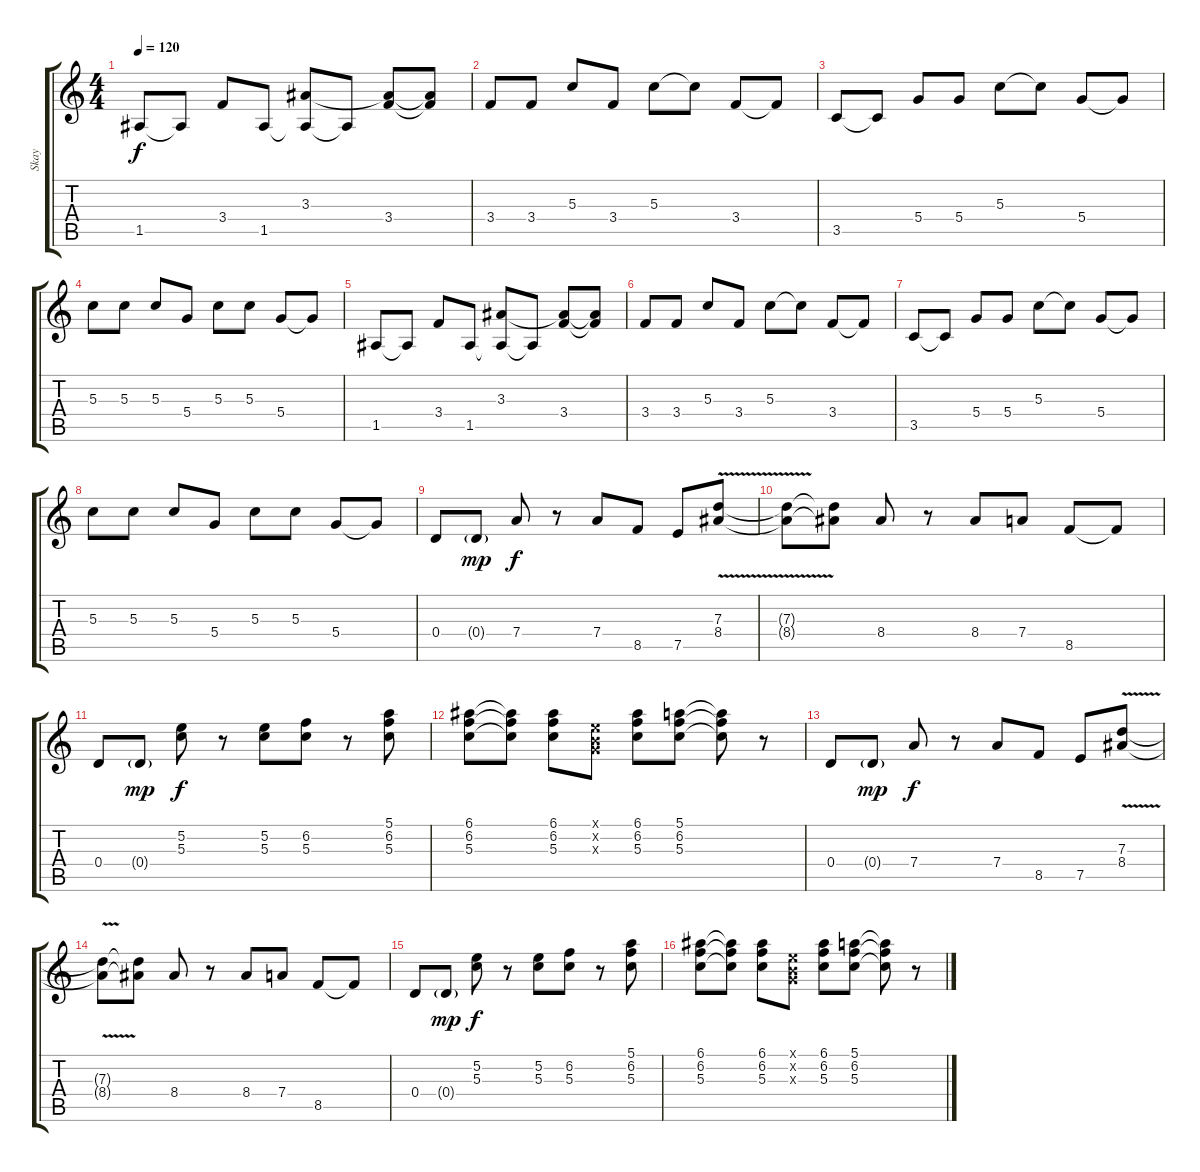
\track ("Skay" "Skay") {instrument electricguitarclean}
\staff {score tabs}
\tuning (E4 B3 G3 D3 A2 E2) {hide}
\ts (4 4)
\tempo 120
\clef g2
\ks c
1.5.8{dy f} 1.5{t}.8 3.4.8 1.5.8 (3.3 1.5{t}).8 1.5{t}.8 (3.3{t} 3.4).8 (3.3{t} 3.4{t}).8 |
3.4.8 3.4.8 5.3.8 3.4.8 5.3.8 5.3{t}.8 3.4.8 3.4{t}.8 |
3.5.8 3.5{t}.8 5.4.8 5.4.8 5.3.8 5.3{t}.8 5.4.8 5.4{t}.8 |
5.3.8 5.3.8 5.3.8 5.4.8 5.3.8 5.3.8 5.4.8 5.4{t}.8 |
1.5.8 1.5{t}.8 3.4.8 1.5.8 (3.3 1.5{t}).8 1.5{t}.8 (3.3{t} 3.4).8 (3.3{t} 3.4{t}).8 |
3.4.8 3.4.8 5.3.8 3.4.8 5.3.8 5.3{t}.8 3.4.8 3.4{t}.8 |
3.5.8 3.5{t}.8 5.4.8 5.4.8 5.3.8 5.3{t}.8 5.4.8 5.4{t}.8 |
5.3.8 5.3.8 5.3.8 5.4.8 5.3.8 5.3.8 5.4.8 5.4{t}.8 |
0.4.8{instrument electricguitarclean} 0.4{g}.8{dy mp} 7.4.8{dy f} r.8 7.4.8 8.5.8 7.5.8 (7.3{v} 8.4{v}).8 |
(7.3{t} 8.4{t}).8 (7.3{t} 8.4{t}).8 8.4.8 r.8 8.4.8 7.4.8 8.5.8 8.5{t}.8 |
0.4.8 0.4{g}.8{dy mp} (5.2 5.3).8{dy f} r.8 (5.2 5.3).8 (6.2 5.3).8 r.8 (5.1 6.2 5.3).8 |
(6.1 6.2 5.3).8 (6.1{t} 6.2{t} 5.3{t}).8 (6.1 6.2 5.3).8 (0.1{x} 0.2{x} 0.3{x}).8 (6.1 6.2 5.3).8 (5.1 6.2 5.3).8 (5.1{t} 6.2{t} 5.3{t}).8 r.8 |
0.4.8 0.4{g}.8{dy mp} 7.4.8{dy f} r.8 7.4.8 8.5.8 7.5.8 (7.3{v} 8.4{v}).8 |
(7.3{t} 8.4{t}).8 (7.3{t} 8.4{t}).8 8.4.8 r.8 8.4.8 7.4.8 8.5.8 8.5{t}.8 |
0.4.8 0.4{g}.8{dy mp} (5.2 5.3).8{dy f} r.8 (5.2 5.3).8 (6.2 5.3).8 r.8 (5.1 6.2 5.3).8 |
(6.1 6.2 5.3).8 (6.1{t} 6.2{t} 5.3{t}).8 (6.1 6.2 5.3).8 (0.1{x} 0.2{x} 0.3{x}).8 (6.1 6.2 5.3).8 (5.1 6.2 5.3).8 (5.1{t} 6.2{t} 5.3{t}).8 r.8
